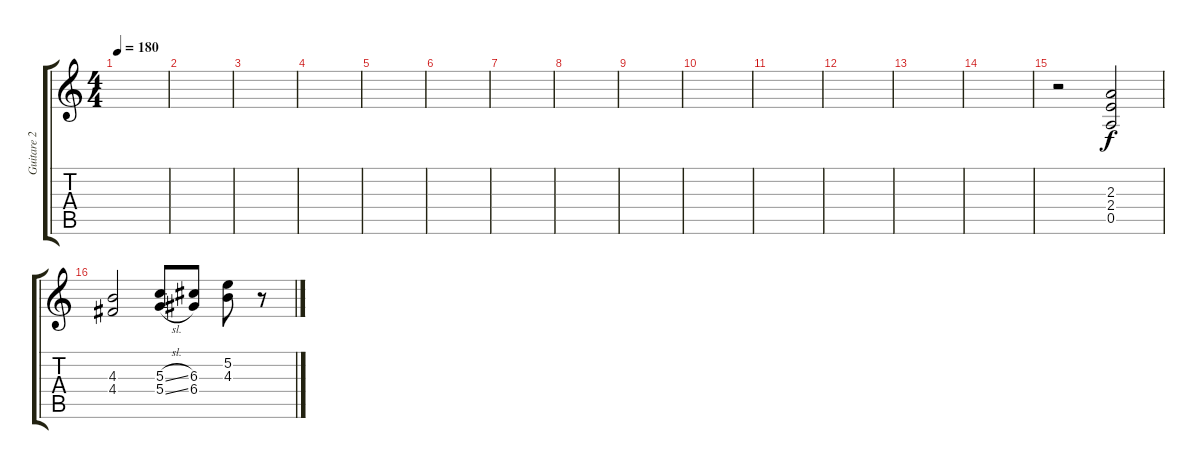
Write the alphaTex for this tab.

\track ("Guitare 2" "Guitare 2") {instrument electricguitarclean}
\staff {score tabs}
\tuning (E4 B3 G3 D3 A2 E2) {hide}
\ts (4 4)
\tempo 180
\clef g2
\ks c
|
|
|
|
|
|
|
|
|
|
|
|
|
|
r.2 (2.3 2.4 0.5).2 |
(4.3 4.4).2 (5.3{sl} 5.4{sl}).8 (6.3 6.4).8 (5.2 4.3).8 r.8
